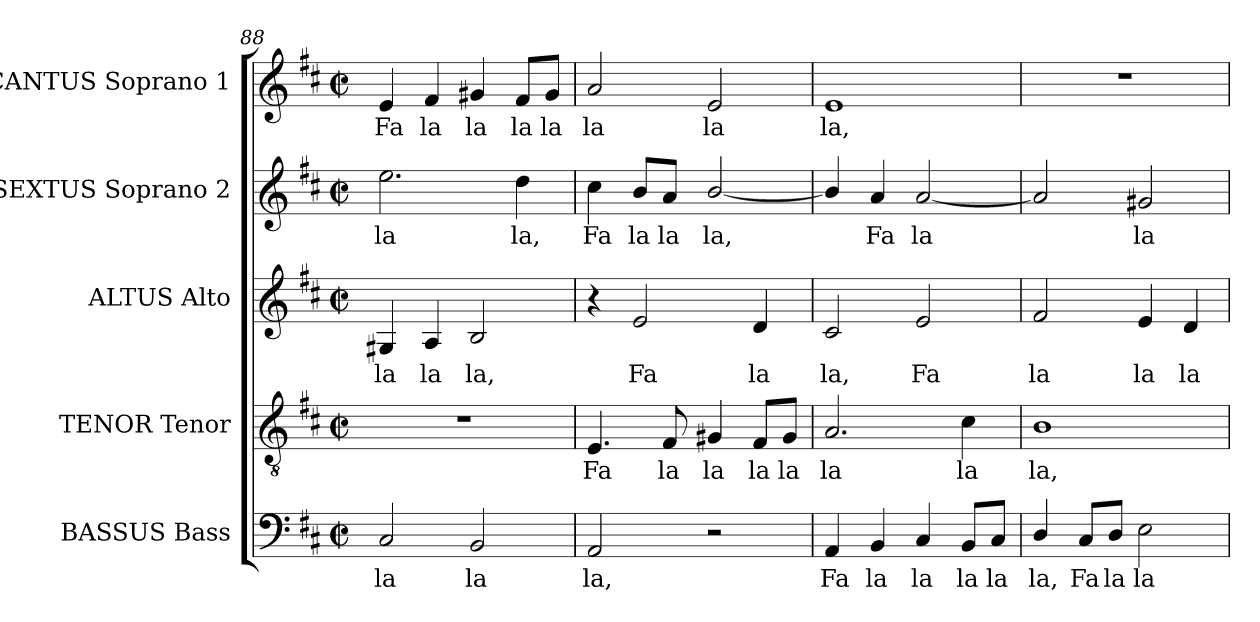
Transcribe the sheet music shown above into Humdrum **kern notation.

**kern	**text	**kern	**text	**kern	**text	**kern	**text	**kern	**text
*part5	*part5	*part4	*part4	*part3	*part3	*part2	*part2	*part1	*part1
*staff5	*staff5	*staff4	*staff4	*staff3	*staff3	*staff2	*staff2	*staff1	*staff1
*I"BASSUS Bass	*	*I"TENOR Tenor	*	*I"ALTUS Alto	*	*I"SEXTUS Soprano 2	*	*I"CANTUS Soprano 1	*
*I'B	*	*I'T	*	*I'A	*	*I'S2	*	*I'S1	*
*clefF4	*	*clefGv2	*	*clefG2	*	*clefG2	*	*clefG2	*
*	*	*ITrd7c12	*	*	*	*	*	*	*
*k[f#c#]	*	*k[f#c#]	*	*k[f#c#]	*	*k[f#c#]	*	*k[f#c#]	*
*D:	*	*D:	*	*D:	*	*D:	*	*D:	*
*M2/2	*	*M2/2	*	*M2/2	*	*M2/2	*	*M2/2	*
*met(c|)	*	*met(c|)	*	*met(c|)	*	*met(c|)	*	*met(c|)	*
=88	=88	=88	=88	=88	=88	=88	=88	=88	=88
!	!LO:LY:b:color=#000000	!	!	!	!	!	!	!	!
!	!	!	!	!	!LO:LY:b:color=#000000	!	!	!	!
!	!	!	!	!	!	!	!LO:LY:b:color=#000000	!	!
!	!	!	!	!	!	!	!	!	!LO:LY:b:color=#000000
2C#i/	la	1r	.	4G#Xi/	la	2.eei\	la	4ei/	Fa
!	!	!	!	!	!LO:LY:b:color=#000000	!	!	!	!
!	!	!	!	!	!	!	!	!	!LO:LY:b:color=#000000
.	.	.	.	4Ai/	la	.	.	4f#i/	la
!	!LO:LY:b:color=#000000	!	!	!	!	!	!	!	!
!	!	!	!	!	!LO:LY:b:color=#000000	!	!	!	!
!	!	!	!	!	!	!	!	!	!LO:LY:b:color=#000000
2BBi/	la	.	.	2Bi/	la,	.	.	4g#Xi/	la
!	!	!	!	!	!	!	!LO:LY:b:color=#000000	!	!
!	!	!	!	!	!	!	!	!	!LO:LY:b:color=#000000
.	.	.	.	.	.	4ddi\	la,	8f#i/L	la
!	!	!	!	!	!	!	!	!	!LO:LY:b:color=#000000
.	.	.	.	.	.	.	.	8g#i/J	la
=89	=89	=89	=89	=89	=89	=89	=89	=89	=89
!	!LO:LY:b:color=#000000	!	!	!	!	!	!	!	!
!	!	!	!LO:LY:b:color=#000000	!	!	!	!	!	!
!	!	!	!	!	!	!	!LO:LY:b:color=#000000	!	!
!	!	!	!	!	!	!	!	!	!LO:LY:b:color=#000000
2AAi/	la,	4.EEi/	Fa	4r	.	4cc#i\	Fa	2ai/	la
!	!	!	!	!	!LO:LY:b:color=#000000	!	!	!	!
!	!	!	!	!	!	!	!LO:LY:b:color=#000000	!	!
.	.	.	.	2ei/	Fa	8bi/L	la	.	.
!	!	!	!LO:LY:b:color=#000000	!	!	!	!	!	!
!	!	!	!	!	!	!	!LO:LY:b:color=#000000	!	!
.	.	8FF#i/	la	.	.	8ai/J	la	.	.
!	!	!	!LO:LY:b:color=#000000	!	!	!	!	!	!
!	!	!	!	!	!	!	!LO:LY:b:color=#000000	!	!
!	!	!	!	!	!	!	!	!	!LO:LY:b:color=#000000
2r	.	4GG#Xi/	la	.	.	[2bi/	la,	2ei/	la
!	!	!	!LO:LY:b:color=#000000	!	!	!	!	!	!
!	!	!	!	!	!LO:LY:b:color=#000000	!	!	!	!
.	.	8FF#i/L	la	4di/	la	.	.	.	.
!	!	!	!LO:LY:b:color=#000000	!	!	!	!	!	!
.	.	8GG#i/J	la	.	.	.	.	.	.
=90	=90	=90	=90	=90	=90	=90	=90	=90	=90
!	!LO:LY:b:color=#000000	!	!	!	!	!	!	!	!
!	!	!	!LO:LY:b:color=#000000	!	!	!	!	!	!
!	!	!	!	!	!LO:LY:b:color=#000000	!	!	!	!
!	!	!	!	!	!	!	!	!	!LO:LY:b:color=#000000
4AAi/	Fa	2.AAi/	la	2c#i/	la,	4bi/]	.	1ei	la,
!	!LO:LY:b:color=#000000	!	!	!	!	!	!	!	!
!	!	!	!	!	!	!	!LO:LY:b:color=#000000	!	!
4BBi/	la	.	.	.	.	4ai/	Fa	.	.
!	!LO:LY:b:color=#000000	!	!	!	!	!	!	!	!
!	!	!	!	!	!LO:LY:b:color=#000000	!	!	!	!
!	!	!	!	!	!	!	!LO:LY:b:color=#000000	!	!
4C#i/	la	.	.	2ei/	Fa	[2ai/	la	.	.
!	!LO:LY:b:color=#000000	!	!	!	!	!	!	!	!
!	!	!	!LO:LY:b:color=#000000	!	!	!	!	!	!
8BBi/L	la	4C#i\	la	.	.	.	.	.	.
!	!LO:LY:b:color=#000000	!	!	!	!	!	!	!	!
8C#i/J	la	.	.	.	.	.	.	.	.
!!LO:LB:g=z
=91	=91	=91	=91	=91	=91	=91	=91	=91	=91
!	!LO:LY:b:color=#000000	!	!	!	!	!	!	!	!
!	!	!	!LO:LY:b:color=#000000	!	!	!	!	!	!
!	!	!	!	!	!LO:LY:b:color=#000000	!	!	!	!
4Di/	la,	1BBi	la,	2f#i/	la	2ai/]	.	1r	.
!	!LO:LY:b:color=#000000	!	!	!	!	!	!	!	!
8C#i/L	Fa	.	.	.	.	.	.	.	.
!	!LO:LY:b:color=#000000	!	!	!	!	!	!	!	!
8Di/J	la	.	.	.	.	.	.	.	.
!	!LO:LY:b:color=#000000	!	!	!	!	!	!	!	!
!	!	!	!	!	!LO:LY:b:color=#000000	!	!	!	!
!	!	!	!	!	!	!	!LO:LY:b:color=#000000	!	!
2Ei\	la	.	.	4ei/	la	2g#Xi/	la	.	.
!	!	!	!	!	!LO:LY:b:color=#000000	!	!	!	!
.	.	.	.	4di/	la	.	.	.	.
=	=	=	=	=	=	=	=	=	=
*-	*-	*-	*-	*-	*-	*-	*-	*-	*-
